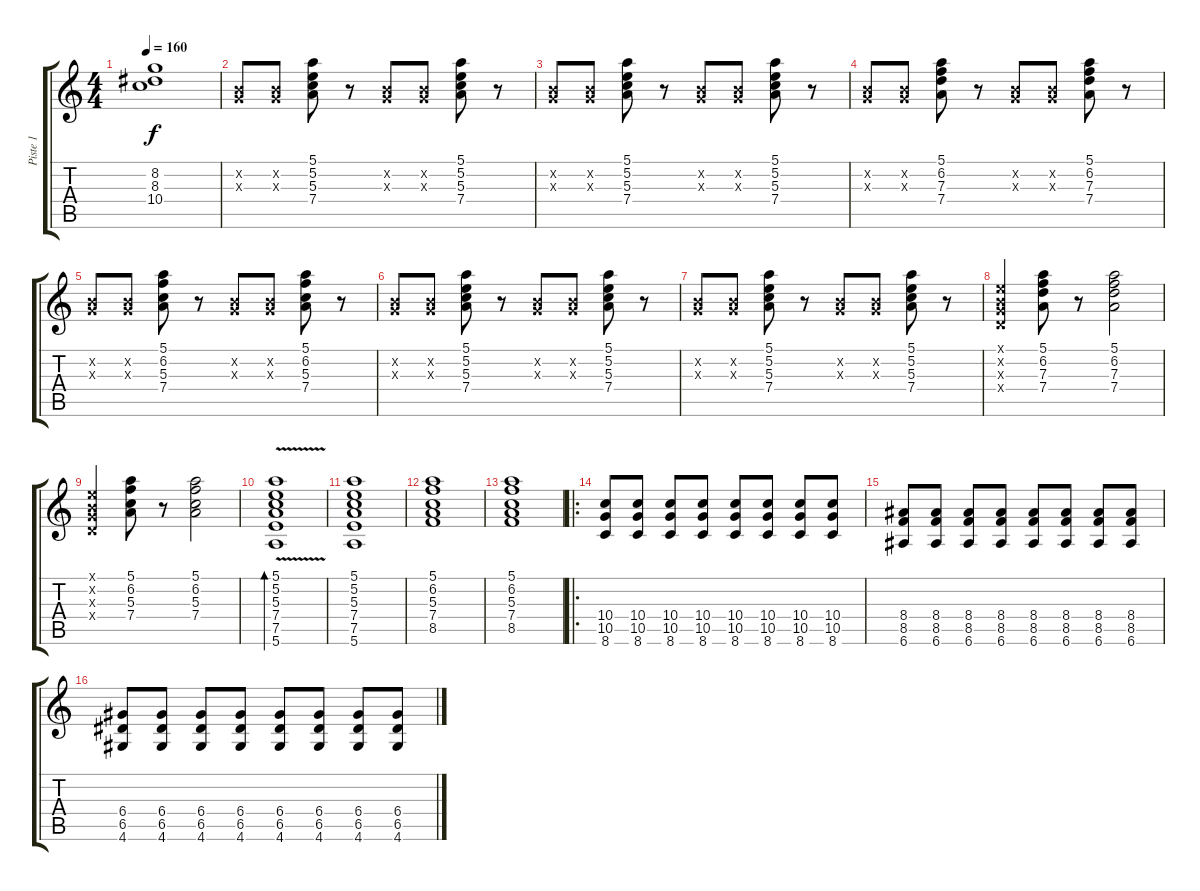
\track ("Piste 1" "Piste 1") {instrument overdrivenguitar}
\staff {score tabs}
\tuning (E4 B3 G3 D3 A2 E2) {hide}
\ts (4 4)
\tempo 160
\clef g2
\ks c
(8.2{t} 8.3{t} 10.4{t}).1{dy f} |
(0.2{x} 0.3{x}).8 (0.2{x} 0.3{x}).8 (5.1 5.2 5.3 7.4).8 r.8 (0.2{x} 0.3{x}).8 (0.2{x} 0.3{x}).8 (5.1 5.2 5.3 7.4).8 r.8 |
(0.2{x} 0.3{x}).8 (0.2{x} 0.3{x}).8 (5.1 5.2 5.3 7.4).8 r.8 (0.2{x} 0.3{x}).8 (0.2{x} 0.3{x}).8 (5.1 5.2 5.3 7.4).8 r.8 |
(0.2{x} 0.3{x}).8 (0.2{x} 0.3{x}).8 (5.1 6.2 7.3 7.4).8 r.8 (0.2{x} 0.3{x}).8 (0.2{x} 0.3{x}).8 (5.1 6.2 7.3 7.4).8 r.8 |
(0.2{x} 0.3{x}).8 (0.2{x} 0.3{x}).8 (5.1 6.2 5.3 7.4).8 r.8 (0.2{x} 0.3{x}).8 (0.2{x} 0.3{x}).8 (5.1 6.2 5.3 7.4).8 r.8 |
(0.2{x} 0.3{x}).8 (0.2{x} 0.3{x}).8 (5.1 5.2 5.3 7.4).8 r.8 (0.2{x} 0.3{x}).8 (0.2{x} 0.3{x}).8 (5.1 5.2 5.3 7.4).8 r.8 |
(0.2{x} 0.3{x}).8 (0.2{x} 0.3{x}).8 (5.1 5.2 5.3 7.4).8 r.8 (0.2{x} 0.3{x}).8 (0.2{x} 0.3{x}).8 (5.1 5.2 5.3 7.4).8 r.8 |
(0.1{x} 0.2{x} 0.3{x} 0.4{x}).4 (5.1 6.2 7.3 7.4).8 r.8 (5.1 6.2 7.3 7.4).2 |
(0.1{x} 0.2{x} 0.3{x} 0.4{x}).4 (5.1 6.2 5.3 7.4).8 r.8 (5.1 6.2 5.3 7.4).2 |
(5.1{v} 5.2 5.3 7.4 7.5 5.6).1{bd 240} |
(5.1 5.2 5.3 7.4 7.5 5.6).1 |
(5.1 6.2 5.3 7.4 8.5).1 |
(5.1 6.2 5.3 7.4 8.5).1 |
\ro
(10.4 10.5 8.6).8 (10.4 10.5 8.6).8 (10.4 10.5 8.6).8 (10.4 10.5 8.6).8 (10.4 10.5 8.6).8 (10.4 10.5 8.6).8 (10.4 10.5 8.6).8 (10.4 10.5 8.6).8 |
(8.4 8.5 6.6).8 (8.4 8.5 6.6).8 (8.4 8.5 6.6).8 (8.4 8.5 6.6).8 (8.4 8.5 6.6).8 (8.4 8.5 6.6).8 (8.4 8.5 6.6).8 (8.4 8.5 6.6).8 |
(6.4 6.5 4.6).8 (6.4 6.5 4.6).8 (6.4 6.5 4.6).8 (6.4 6.5 4.6).8 (6.4 6.5 4.6).8 (6.4 6.5 4.6).8 (6.4 6.5 4.6).8 (6.4 6.5 4.6).8
